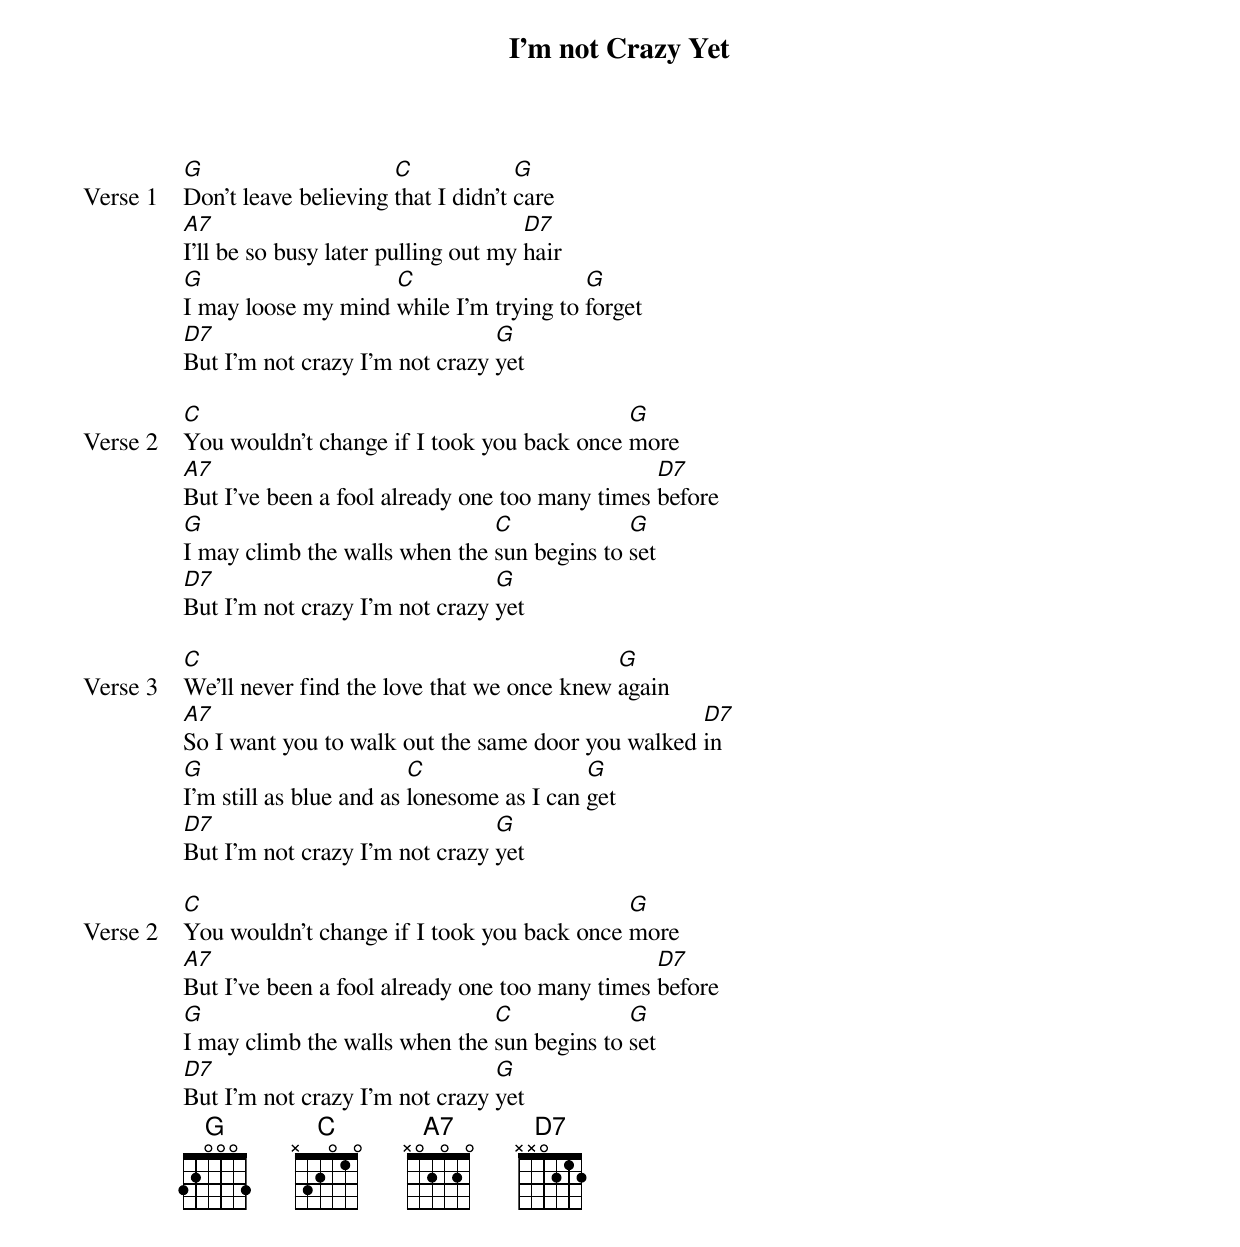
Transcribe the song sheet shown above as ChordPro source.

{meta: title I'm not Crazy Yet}
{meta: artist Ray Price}
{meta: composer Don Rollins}

{start_of_verse: Verse 1}
[G]Don’t leave believing [C]that I didn’t [G]care
[A7]I’ll be so busy later pulling out my [D7]hair
[G]I may loose my mind [C]while I’m trying to [G]forget
[D7]But I’m not crazy I’m not crazy [G]yet
{end_of_verse}

{start_of_verse: Verse 2}
[C]You wouldn’t change if I took you back once [G]more
[A7]But I’ve been a fool already one too many times [D7]before
[G]I may climb the walls when the [C]sun begins to [G]set
[D7]But I’m not crazy I’m not crazy [G]yet
{end_of_verse}

{start_of_verse: Verse 3}
[C]We’ll never find the love that we once knew [G]again
[A7]So I want you to walk out the same door you walked [D7]in
[G]I’m still as blue and as [C]lonesome as I can [G]get
[D7]But I’m not crazy I’m not crazy [G]yet
{end_of_verse}

{start_of_verse: Verse 2}
[C]You wouldn’t change if I took you back once [G]more
[A7]But I’ve been a fool already one too many times [D7]before
[G]I may climb the walls when the [C]sun begins to [G]set
[D7]But I’m not crazy I’m not crazy [G]yet
{end_of_verse}
